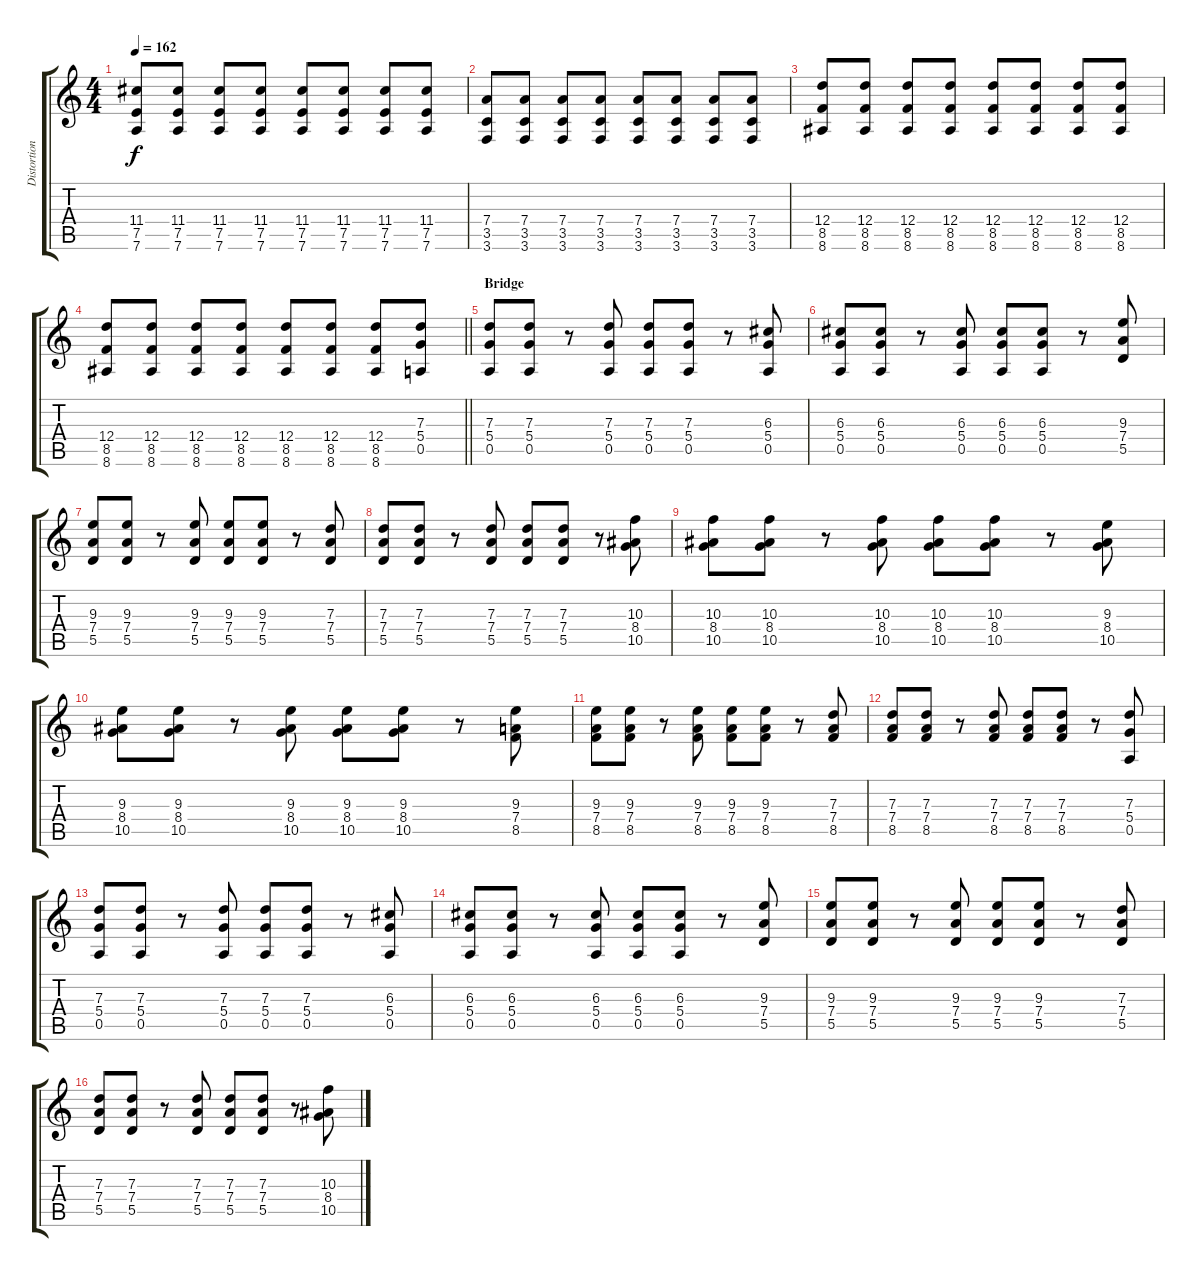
\track ("Distortion Guitar" "Distortion") {instrument distortionguitar}
\staff {score tabs}
\tuning (E4 B3 G3 D3 A2 D2) {hide}
\ts (4 4)
\tempo 162
\clef g2
\ks c
(11.4 7.5 7.6).8{dy f} (11.4 7.5 7.6).8 (11.4 7.5 7.6).8 (11.4 7.5 7.6).8 (11.4 7.5 7.6).8 (11.4 7.5 7.6).8 (11.4 7.5 7.6).8 (11.4 7.5 7.6).8 |
(7.4 3.5 3.6).8 (7.4 3.5 3.6).8 (7.4 3.5 3.6).8 (7.4 3.5 3.6).8 (7.4 3.5 3.6).8 (7.4 3.5 3.6).8 (7.4 3.5 3.6).8 (7.4 3.5 3.6).8 |
(12.4 8.5 8.6).8 (12.4 8.5 8.6).8 (12.4 8.5 8.6).8 (12.4 8.5 8.6).8 (12.4 8.5 8.6).8 (12.4 8.5 8.6).8 (12.4 8.5 8.6).8 (12.4 8.5 8.6).8 |
\barLineRight lightlight
(12.4 8.5 8.6).8 (12.4 8.5 8.6).8 (12.4 8.5 8.6).8 (12.4 8.5 8.6).8 (12.4 8.5 8.6).8 (12.4 8.5 8.6).8 (12.4 8.5 8.6).8 (7.3 5.4 0.5).8 |
\section ("" "Bridge")
(7.3 5.4 0.5).8 (7.3 5.4 0.5).8 r.8 (7.3 5.4 0.5).8 (7.3 5.4 0.5).8 (7.3 5.4 0.5).8 r.8 (6.3 5.4 0.5).8 |
(6.3 5.4 0.5).8 (6.3 5.4 0.5).8 r.8 (6.3 5.4 0.5).8 (6.3 5.4 0.5).8 (6.3 5.4 0.5).8 r.8 (9.3 7.4 5.5).8 |
(9.3 7.4 5.5).8 (9.3 7.4 5.5).8 r.8 (9.3 7.4 5.5).8 (9.3 7.4 5.5).8 (9.3 7.4 5.5).8 r.8 (7.3 7.4 5.5).8 |
(7.3 7.4 5.5).8 (7.3 7.4 5.5).8 r.8 (7.3 7.4 5.5).8 (7.3 7.4 5.5).8 (7.3 7.4 5.5).8 r.8 (10.3 8.4 10.5).8 |
(10.3 8.4 10.5).8 (10.3 8.4 10.5).8 r.8 (10.3 8.4 10.5).8 (10.3 8.4 10.5).8 (10.3 8.4 10.5).8 r.8 (9.3 8.4 10.5).8 |
(9.3 8.4 10.5).8 (9.3 8.4 10.5).8 r.8 (9.3 8.4 10.5).8 (9.3 8.4 10.5).8 (9.3 8.4 10.5).8 r.8 (9.3 7.4 8.5).8 |
(9.3 7.4 8.5).8 (9.3 7.4 8.5).8 r.8 (9.3 7.4 8.5).8 (9.3 7.4 8.5).8 (9.3 7.4 8.5).8 r.8 (7.3 7.4 8.5).8 |
(7.3 7.4 8.5).8 (7.3 7.4 8.5).8 r.8 (7.3 7.4 8.5).8 (7.3 7.4 8.5).8 (7.3 7.4 8.5).8 r.8 (7.3 5.4 0.5).8 |
(7.3 5.4 0.5).8 (7.3 5.4 0.5).8 r.8 (7.3 5.4 0.5).8 (7.3 5.4 0.5).8 (7.3 5.4 0.5).8 r.8 (6.3 5.4 0.5).8 |
(6.3 5.4 0.5).8 (6.3 5.4 0.5).8 r.8 (6.3 5.4 0.5).8 (6.3 5.4 0.5).8 (6.3 5.4 0.5).8 r.8 (9.3 7.4 5.5).8 |
(9.3 7.4 5.5).8 (9.3 7.4 5.5).8 r.8 (9.3 7.4 5.5).8 (9.3 7.4 5.5).8 (9.3 7.4 5.5).8 r.8 (7.3 7.4 5.5).8 |
(7.3 7.4 5.5).8 (7.3 7.4 5.5).8 r.8 (7.3 7.4 5.5).8 (7.3 7.4 5.5).8 (7.3 7.4 5.5).8 r.8 (10.3 8.4 10.5).8
